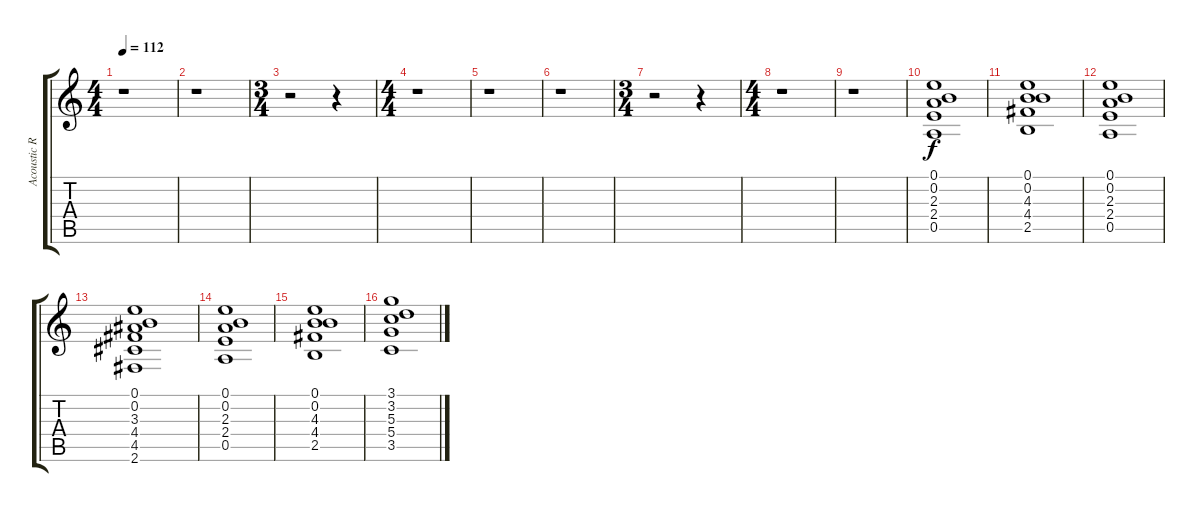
\track ("Acoustic Rhythm Guitar" "Acoustic R") {instrument acousticguitarsteel}
\staff {score tabs}
\tuning (E4 B3 G3 D3 A2 E2) {hide}
\ts (4 4)
\tempo 112
\clef g2
\ks c
r.1{dy f} |
r.1 |
\ts (3 4)
r.2 r.4 |
\ts (4 4)
r.1 |
r.1 |
r.1 |
\ts (3 4)
r.2 r.4 |
\ts (4 4)
r.1 |
r.1 |
(0.1 0.2 2.3 2.4 0.5).1 |
(0.1 0.2 4.3 4.4 2.5).1 |
(0.1 0.2 2.3 2.4 0.5).1 |
(0.1 0.2 3.3 4.4 4.5 2.6).1 |
(0.1 0.2 2.3 2.4 0.5).1 |
(0.1 0.2 4.3 4.4 2.5).1 |
(3.1 3.2 5.3 5.4 3.5).1
